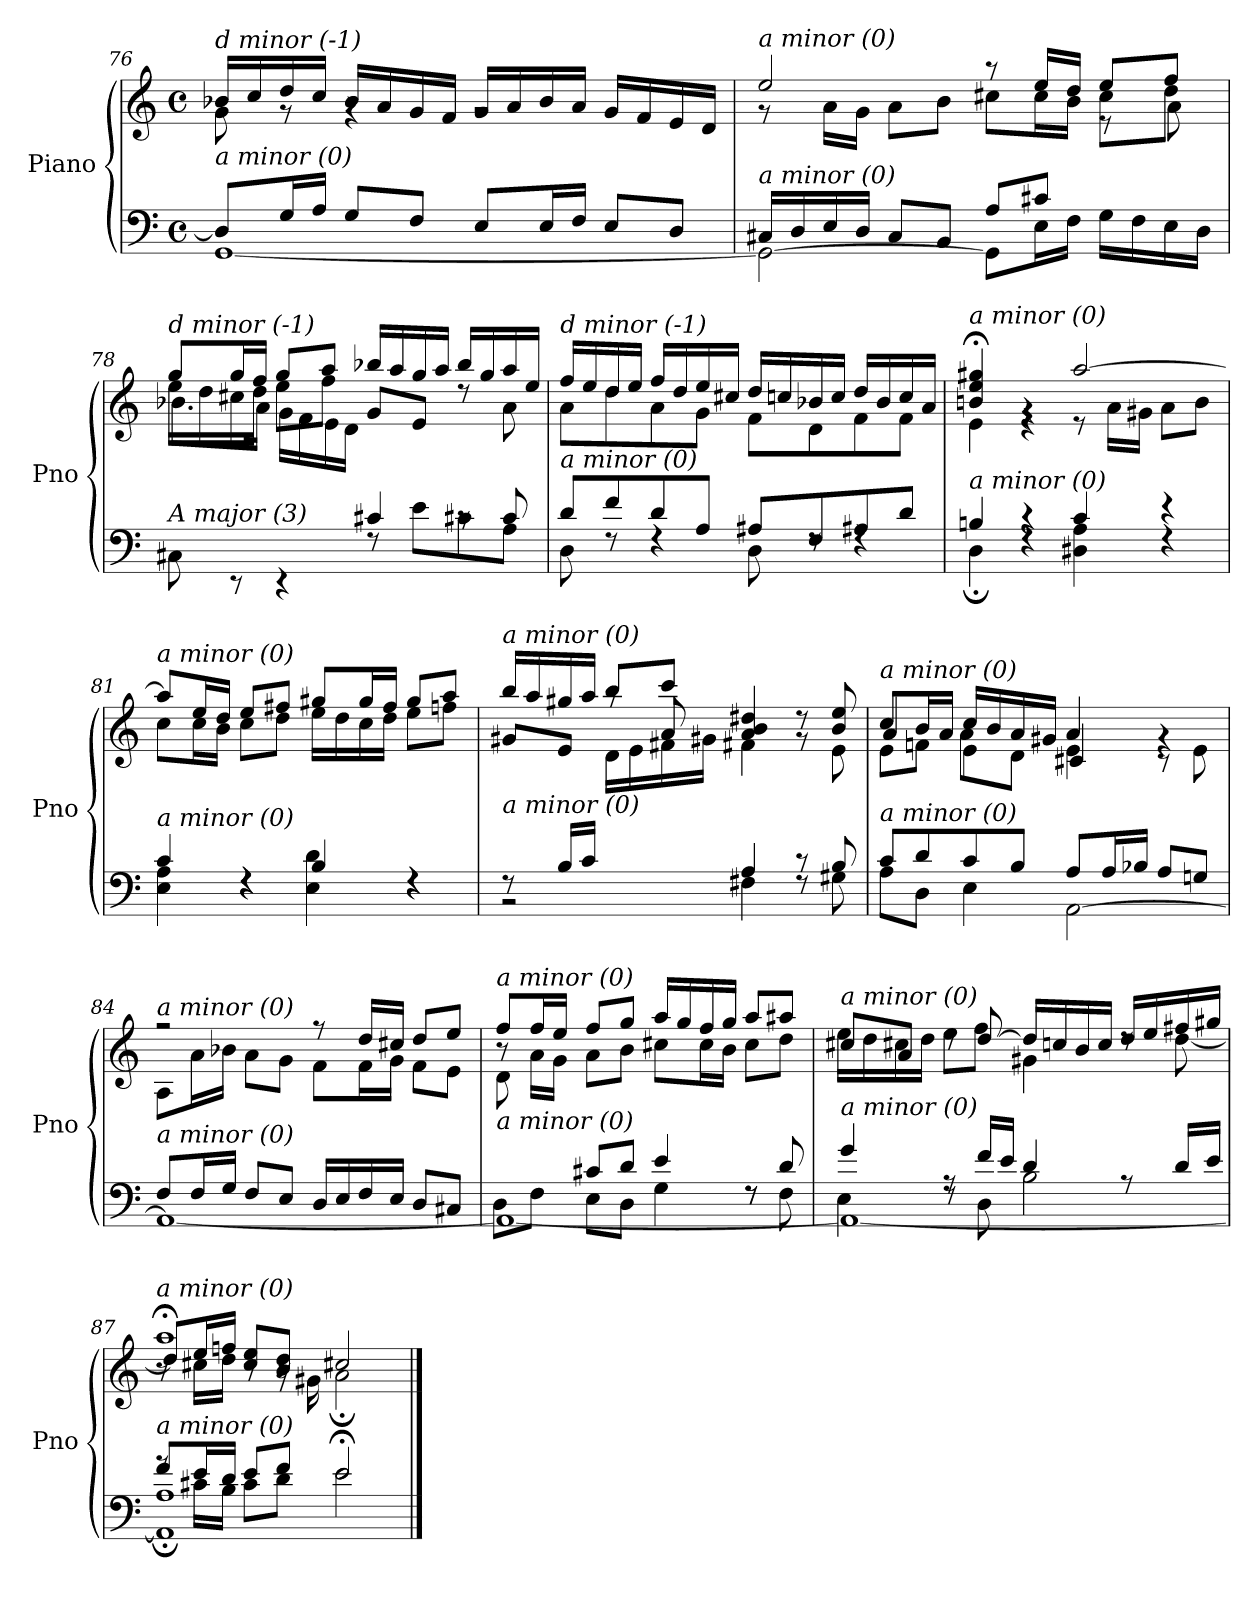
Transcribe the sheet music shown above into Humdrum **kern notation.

**kern	**kern
*part1	*part1
*staff2	*staff1
*I"Piano	*
*I'Pno	*
!!LO:LB:g=z
*clefF4	*clefG2
*k[]	*k[]
*M4/4	*M4/4
*met(c)	*met(c)
=76	=76
*^	*^
!	!	!LO:TX:i:t=d minor (-1)	!
!LO:TX:i:t=a minor (0)	!	!	!
8D/L]	[1GG	16b-X/LL	8g\
.	.	16cc/	.
16G/L	.	16dd/	8rg
16A/JJ	.	16cc/JJ	.
8G/L	.	16b-/LL	4rg
.	.	16a/	.
8F/J	.	16g/	.
.	.	16f/JJ	.
8E/L	.	16g/LL	2rg
.	.	16a/	.
16E/L	.	16b-/	.
16F/JJ	.	16a/JJ	.
8E/L	.	16g/LL	.
.	.	16f/	.
8D/J	.	16e/	.
.	.	16d/JJ	.
!!LO:LB:g=z
=77	=77	=77	=77
*	*^	*^	*^
!	!	!	!LO:TX:i:t=a minor (0)	!	!	!
!LO:TX:i:t=a minor (0)	!	!	!	!	!	!
2.ryy	16C#X/LL	2GG\_	2ee/	8r	2.ryy	2.ryy
.	16D/	.	.	.	.	.
.	16E/	.	.	16a\LL	.	.
.	16D/JJ	.	.	16g\JJ	.	.
.	8C#/L	.	.	8a\L	.	.
.	8BB/J	.	.	8b\J	.	.
.	8A/L	8GG\L]	8r	8cc#X\L	.	.
.	8c#X/J	16E\L	16ee/LL	16cc#\L	.	.
.	.	16F\JJ	16dd/JJ	16b\JJ	.	.
4ryy	16G\LL	4ryy	8ee/L	8cc#\L	8re	4ryy
.	16F\	.	.	.	.	.
.	16E\	.	8ff/J	8dd\J	8a\	.
.	16D\JJ	.	.	.	.	.
=78	=78	=78	=78	=78	=78	=78
!	!	!	!LO:TX:i:t=d minor (-1)	!	!	!
!LO:TX:i:t=A major (3)	!	!	!	!	!	!
2ryy	8C#X\	2ryy	8gg/L	16ee\LL	8.b-X\L	2ryy
.	.	.	.	16dd\	.	.
.	8rEE	.	16gg/L	16cc#X\	.	.
.	.	.	16ff/JJ	16dd\JJ	16a\Jk	.
.	4rEE	.	8gg/L	8ee\L	16g\LL	.
.	.	.	.	.	16f\	.
.	.	.	8aa/J	8ff\J	16e\	.
.	.	.	.	.	16d\JJ	.
2ryy	4c#X/	8rF	16bb-X/LL	8g/L	2ryy	2ryy
.	.	.	16aa/	.	.	.
.	.	8e\L	16gg/	8e/J	.	.
.	.	.	16aa/JJ	.	.	.
.	8rc	8c#X\	16bb-/LL	8rdd	.	.
.	.	.	16gg/	.	.	.
.	8c#/	8A\J	16aa/	8a\	.	.
.	.	.	16ee/JJ	.	.	.
*	*v	*v	*	*	*	*
*	*	*	*v	*v	*v
!!LO:LB:g=z
=79	=79	=79	=79
!	!	!LO:TX:i:t=d minor (-1)	!
!LO:TX:i:t=a minor (0)	!	!	!
8d/L	8D\	16ff/LL	8a\L
.	.	16ee/	.
8f/	8rF	16dd/	8dd\
.	.	16ee/JJ	.
8d/	4rF	16ff/LL	8a\
.	.	16dd/	.
8A/J	.	16ee/	8g\J
.	.	16cc#X/JJ	.
8A#Xi/L	8D\	16dd/LL	8f\L
.	.	16ccn/	.
8F/	8rF	16b-X/	8d\
.	.	16cc/JJ	.
8A#Xi/	4rF	16dd/LL	8f\
.	.	16b-/	.
8d/J	.	16cc/	8f\J
.	.	16a/JJ	.
=80	=80	=80	=80
!	!	!LO:TX:i:t=a minor (0)	!
!LO:TX:i:t=a minor (0)	!	!	!
4Bn/	4D;\	4bn/;< 4ee/;< 4gg#X/;<	4e\
4r	4rF	4rg	4r
4c/	4D#X\ 4A\	[2aa/	8r
.	.	.	16a\LL
.	.	.	16g#X\JJ
4r	4rF	.	8a\L
.	.	.	8b\J
=81	=81	=81	=81
!	!	!LO:TX:i:t=a minor (0)	!
!LO:TX:i:t=a minor (0)	!	!	!
4c/	4E\ 4A\	8aa/L]	8cc\L
.	.	16ee/L	16cc\L
.	.	16dd/JJ	16b\JJ
4rF	4rF	8ee/L	8cc\L
.	.	8ff#X/J	8dd\J
4B/	4E\ 4d\	8gg#X/L	16ee\LL
.	.	.	16dd\
.	.	16gg#/L	16cc\
.	.	16ff#/JJ	16dd\JJ
4rF	4rF	8gg#/L	8ee\L
.	.	8aa/J	8ffn\J
!!LO:PB:g=z
=82	=82	=82	=82
*	*	*	*^
!	!	!LO:TX:i:t=a minor (0)	!	!
!LO:TX:i:t=a minor (0)	!	!	!	!
8rF	2r	16bb/LL	8g#X/L	4ryy
.	.	16aa/	.	.
16B/LL	.	16gg#X/	8e/J	.
16c/JJ	.	16aa/JJ	.	.
4ryy	.	8bb/L	8raa	16d\LL
.	.	.	.	16e\
.	.	8ccc/J	8a/	16f#X\
.	.	.	.	16g#X\JJ
4A/	4F#X\	4a/ 4b/ 4dd#X/	4f#X\	2ryy
8r	8rF	8rg	8rdd	.
8B/	8G#X\	8b/ 8ee/	8e\	.
=83	=83	=83	=83	=83
*	*^	*	*	*
!	!	!	!LO:TX:i:t=a minor (0)	!	!
!LO:TX:i:t=a minor (0)	!	!	!	!	!
2.ryy	8c/L	8A\L	8cc/L	8e\L	4a/
.	8d/	8D\J	16b/L	8fn\J	.
.	.	.	16a/JJ	.	.
.	8c/	4E\	16cc/LL	4e\	8a\L
.	.	.	16b/	.	.
.	8B/J	.	16a/	.	8d\J
.	.	.	16g#X/JJ	.	.
.	8A/L	[2AA\	4a/	4e\	4c#X/
.	16A/L	.	.	.	.
.	16B-Xj/JJ	.	.	.	.
4ryy	8A/L	.	4rg	8r	4ryy
.	8Gn/J	.	.	8e\	.
*	*v	*v	*	*	*
*	*	*	*v	*v
=84	=84	=84	=84
!	!	!LO:TX:i:t=a minor (0)	!
!LO:TX:i:t=a minor (0)	!	!	!
8F/L	1AA_	2r	8A\L
16F/L	.	.	16a\L
16G/JJ	.	.	16b-Xj\JJ
8F/L	.	.	8a\L
8E/J	.	.	8g\J
16D/LL	.	8r	8f\L
16E/	.	.	.
16F/	.	16dd/LL	16f\L
16E/JJ	.	16cc#X/JJ	16g\JJ
8D/L	.	8dd/L	8f\L
8C#X/J	.	8ee/J	8e\J
!!LO:LB:g=z
=85	=85	=85	=85
*	*^	*	*^
!	!	!	!LO:TX:i:t=a minor (0)	!	!
!LO:TX:i:t=a minor (0)	!	!	!	!	!
8ryy	1AA_	8D\L	8ff/L	8r	8d\L
16A/L	.	8F\J	16ff/L	16a\LL	2..ryy
16B/JJ	.	.	16ee/JJ	16g\JJ	.
8c#X/L	.	8E\L	8ff/L	8a\L	.
8d/J	.	8D\J	8gg/J	8b\J	.
4e/	.	4G\	16aa/LL	8cc#X\L	.
.	.	.	16gg/	.	.
.	.	.	16ff/	16cc#\L	.
.	.	.	16gg/JJ	16b\JJ	.
8rF	.	8rF	8aa/L	8cc#\L	.
8d/	.	8F\	8aa#Xi/J	8dd\J	.
*	*	*	*	*v	*v
=86	=86	=86	=86	=86
!	!	!	!LO:TX:i:t=a minor (0)	!
!LO:TX:i:t=a minor (0)	!	!	!	!
4g/	1AA_	4E\	8cc#X/L	16ee\LL
.	.	.	.	16dd\
.	.	.	8a/J	16cc#X\
.	.	.	.	16dd\JJ
8rA	.	8rF	8rdd	8ee\L
16f/LL	.	8D\	[8dd/	8ff\J
16e/JJ	.	.	.	.
4d/	.	2B\	16dd/LL]	4g#X\
.	.	.	16ccn/	.
.	.	.	16b/	.
.	.	.	16cc/JJ	.
8rA	.	.	16dd/LL	8rdd
.	.	.	16ee/	.
16d/LL	.	.	16ff#X/	[8dd\
16e/JJ	.	.	16gg#X/JJ	.
=87	=87	=87	=87	=87
*	*	*	*	*^
!	!	!	!LO:TX:i:t=a minor (0)	!	!
!LO:TX:i:t=a minor (0)	!	!	!	!	!
8f/L	1AA]; 1A;	8rg	1aa;<	8dd/L]	8r
16e/L	.	16c#X\LL	.	16ee/L	16cc#X\LL
16d/JJ	.	16B\JJ	.	16ffn/JJ	16dd\JJ
8e/L	.	8c#\L	.	8cc#/ 8ee/L	8r
8f/J	.	8d\J	.	8b/ 8dd/J	16r
.	.	.	.	.	16g#X\
2e/	.	2e;\	.	2cc#X;</	2a\
*v	*v	*v	*	*	*
*	*v	*v	*v
==	==
*-	*-
